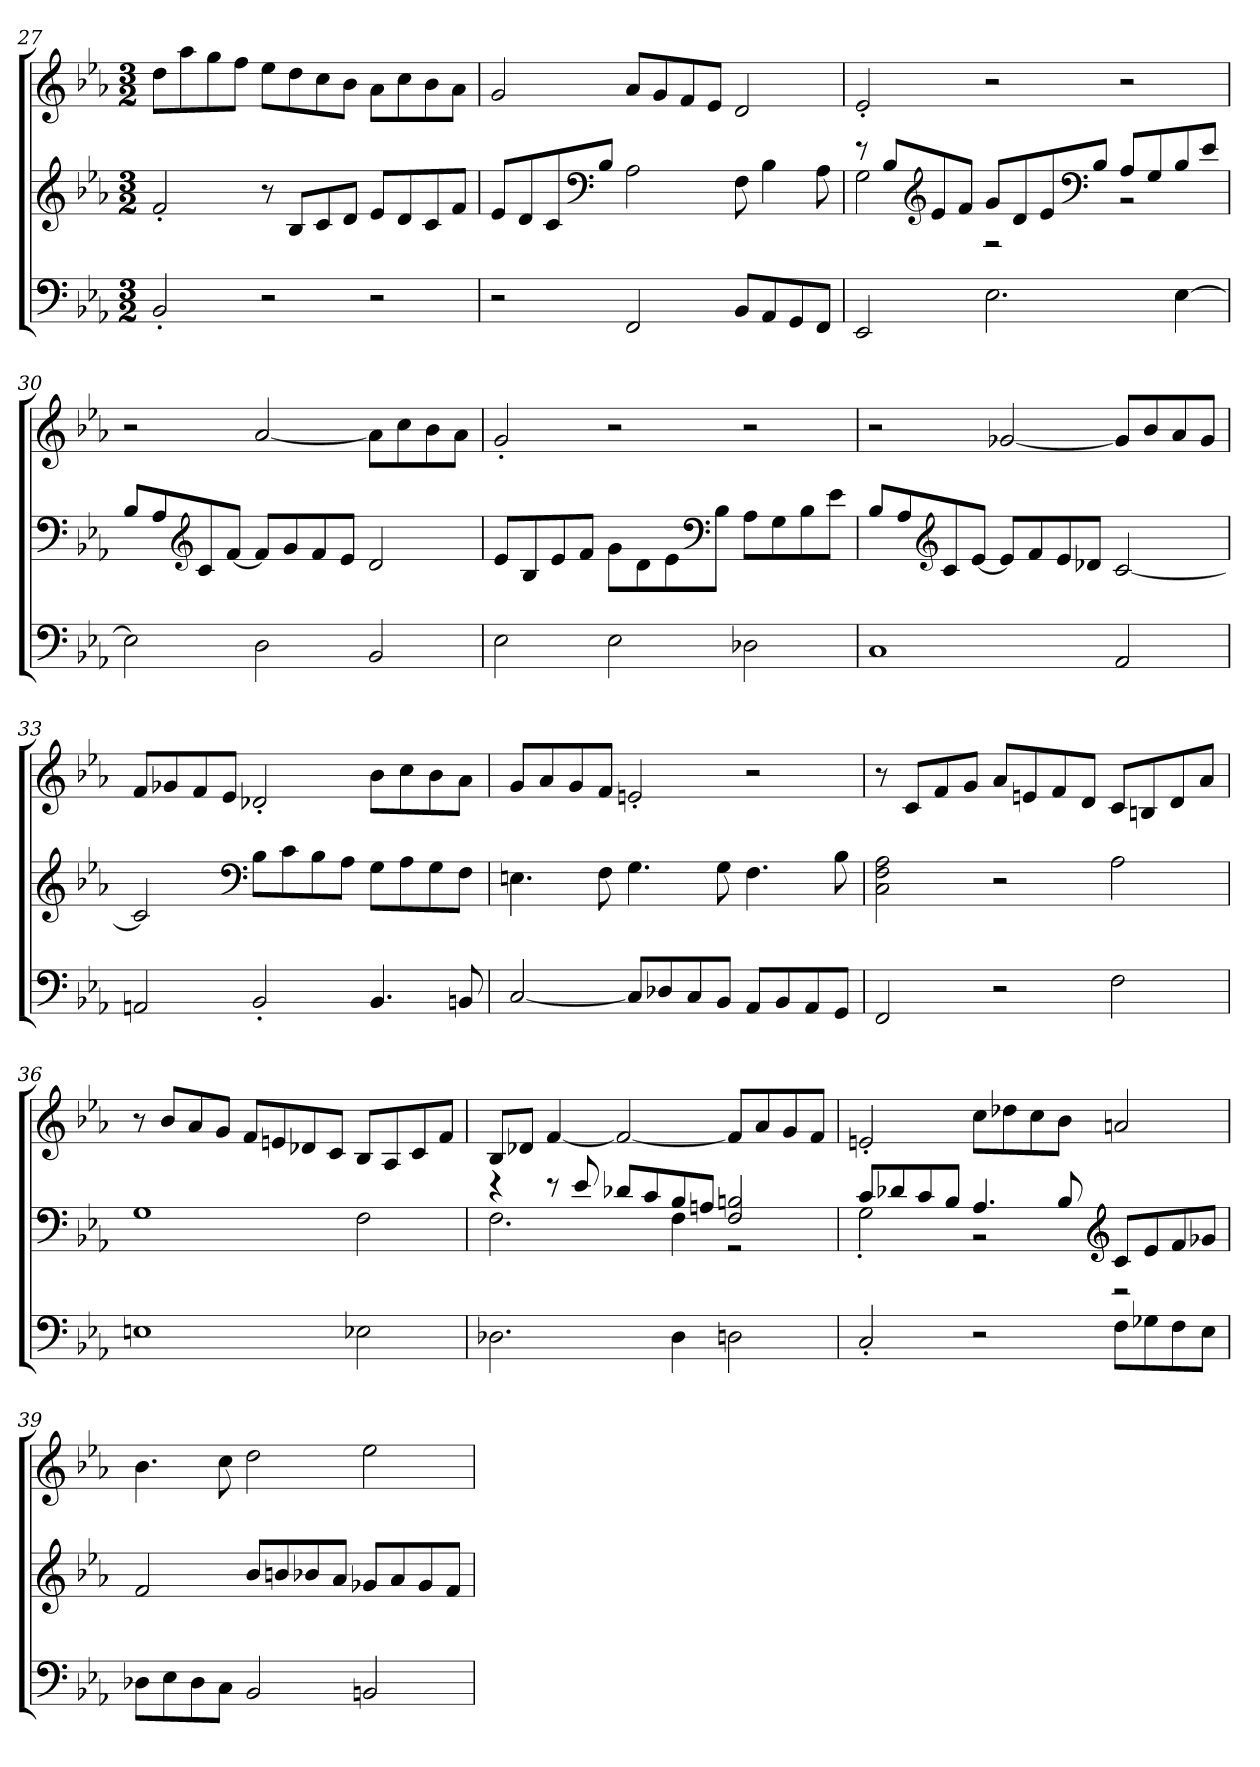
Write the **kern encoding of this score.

**kern	**kern	**kern
*part3	*part2	*part1
*staff3	*staff2	*staff1
*clefF4	*clefG2	*clefG2
*k[b-e-a-]	*k[b-e-a-]	*k[b-e-a-]
*M3/2	*M3/2	*M3/2
=27	=27	=27
2BB-'/	2f'/	8dd\L
.	.	8aa-\
.	.	8gg\
.	.	8ff\J
2r	8r	8ee-\L
.	8B-/L	8dd\
.	8c/	8cc\
.	8d/J	8b-\J
*	*	*MM73
2r	8e-/L	8a-\L
.	8d/	8cc\
.	8c/	8b-\
*	*	*MM70
.	8f/J	8a-\J
!!LO:LB:g=z
=28	=28	=28
2r	8e-/L	2g/
.	8d/	.
.	8c/	.
*	*clefF4	*
.	8B-/J	.
*	*	*MM73
2FF/	2A-\	8a-/L
.	.	8g/
.	.	8f/
.	.	8e-/J
*	*	*MM73
8BB-/L	8F\	2d/
8AA-/	4B-\	.
8GG/	.	.
8FF/J	8A-\	.
=29	=29	=29
*	*^	*
2EE-/	8r	2G\	2e-'/
.	8B-/L	.	.
*	*clefG2	*	*
.	8e-/	.	.
.	8f/J	.	.
*	*	*	*MM73
2.E-\	8g/L	2r	2r
.	8d/	.	.
.	8e-/	.	.
*	*clefF4	*	*
.	8B-/J	.	.
.	8A-/L	2r	2r
.	8G/	.	.
[4E-\	8B-/	.	.
.	8e-/J	.	.
*	*v	*v	*
=30	=30	=30
2E-\]	8B-/L	2r
.	8A-/	.
*	*clefG2	*
.	8c/	.
.	[8f/J	.
*	*	*MM73
2D\	8f/L]	[2a-/
.	8g/	.
.	8f/	.
.	8e-/J	.
*	*	*MM73
2BB-/	2d/	8a-\L]
.	.	8cc\
.	.	8b-\
*	*	*MM69
.	.	8a-\J
!!LO:PB:g=z
=31	=31	=31
2E-\	8e-/L	2g'/
.	8B-/	.
.	8e-/	.
.	8f/J	.
*	*	*MM73
2E-\	8g\L	2r
.	8d\	.
.	8e-\	.
*	*clefF4	*
.	8B-\J	.
*	*	*MM73
2D-X\	8A-\L	2r
.	8G\	.
.	8B-\	.
.	8e-\J	.
=32	=32	=32
1C	8B-/L	2r
.	8A-/	.
*	*clefG2	*
.	8c/	.
.	[8e-/J	.
*	*	*MM73
.	8e-/L]	[2g-X/
.	8f/	.
.	8e-/	.
.	8d-X/J	.
*	*	*MM73
2AA-/	[2c/	8g-/L]
.	.	8b-/
.	.	8a-/
*	*	*MM70
.	.	8g-/J
=33	=33	=33
2AAn/	2c/]	8f/L
.	.	8g-X/
.	.	8f/
.	.	8e-/J
*	*clefF4	*
*	*	*MM73
2BB-'/	8B-\L	2d-X'/
.	8c\	.
.	8B-\	.
.	8A-\J	.
*	*	*MM73
4.BB-/	8G\L	8b-\L
.	8A-\	8cc\
.	8G\	8b-\
*	*	*MM70
8BBn/	8F\J	8a-\J
!!LO:LB:g=z
=34	=34	=34
[2C/	4.En\	8g/L
.	.	8a-/
.	.	8g/
.	8F\	8f/J
*	*	*MM73
8C/L]	4.G\	2en'/
8D-X/	.	.
8C/	.	.
8BB-/J	8G\	.
8AA-/L	4.F\	2r
8BB-/	.	.
8AA-/	.	.
8GG/J	8B-\	.
=35	=35	=35
*	*	*MM65
2FF/	2C\ 2F\ 2A-\	8r
*	*	*MM73
.	.	8c/L
.	.	8f/
.	.	8g/J
2r	2r	8a-/L
.	.	8en/
.	.	8f/
.	.	8d/J
*	*	*MM73
2F\	2A-\	8c/L
.	.	8Bn/
.	.	8d/
*	*	*MM70
.	.	8a-/J
=36	=36	=36
1En	1G	8r
.	.	8b-/L
.	.	8a-/
.	.	8g/J
.	.	8f/L
.	.	8en/
.	.	8d-X/
.	.	8c/J
*	*	*MM73
2E-X\	2F\	8B-/L
.	.	8A-/
.	.	8c/
*	*	*MM70
.	.	8f/J
!!LO:LB:g=z
=37	=37	=37
*	*^	*
2.D-X\	4r	2.F\	8B-/L
.	.	.	8d-X/J
.	8r	.	[4f/
.	8e-/	.	.
.	8d-X/L	.	2f/_
.	8c/	.	.
4D-\	8B-/	4F\	.
.	8An/J	.	.
*	*	*	*MM73
2Dn\	2F/ 2Bn/	2r	8f/L]
.	.	.	8a-/
.	.	.	8g/
*	*	*	*MM70
.	.	.	8f/J
=38	=38	=38	=38
2C'/	8c/L	2G'\	2en'/
.	8d-X/	.	.
.	8c/	.	.
.	8B-/J	.	.
*	*	*	*MM73
2r	4.A-/	2r	8cc\L
.	.	.	8dd-X\
.	.	.	8cc\
.	8B-/	.	8b-\J
*	*clefG2	*	*
*	*	*	*MM73
8F\L	8c/L	2r	2an/
8G-X\	8e-/	.	.
8F\	8f/	.	.
8E-\J	8g-X/J	.	.
*	*v	*v	*
!!LO:LB:g=z
=39	=39	=39
8D-X\L	2f/	4.b-\
8E-\	.	.
8D-\	.	.
8C\J	.	8cc\
*	*	*MM73
2BB-/	8b-/L	2dd\
.	8bn/	.
.	8b-X/	.
.	8a-/J	.
*	*	*MM73
2BBn/	8g-X/L	2ee-\
.	8a-/	.
.	8g-/	.
.	8f/J	.
=	=	=
*-	*-	*-
